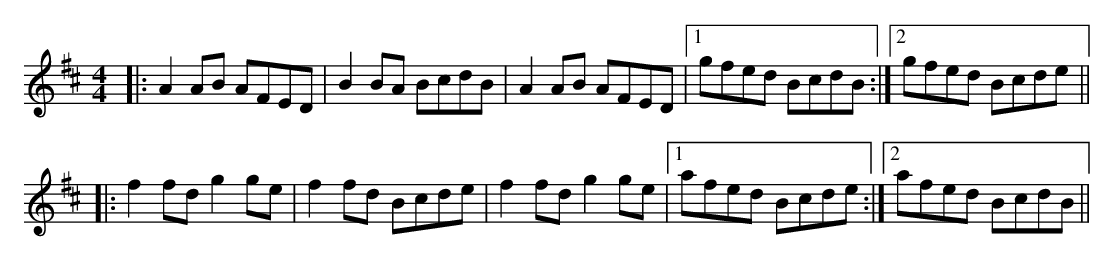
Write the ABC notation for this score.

X:1
M:4/4
K:D
|:A2AB AFED|B2BA BcdB|A2AB AFED|1 gfed BcdB:|2 gfed Bcde||
|:f2fd g2ge|f2fd Bcde|f2fd g2ge|1 afed Bcde:|2 afed BcdB||
